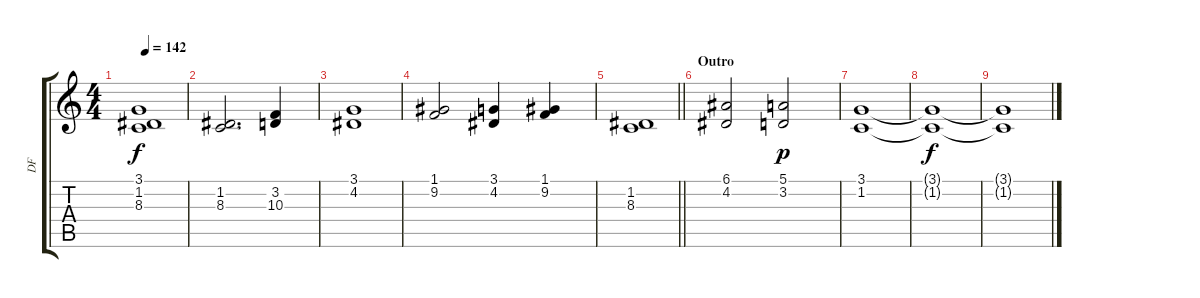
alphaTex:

\track ("DF " "DF ") {instrument acousticgrandpiano}
\staff {score tabs}
\tuning (E4 B3 G3 D3 A2 E2) {hide}
\ts (4 4)
\tempo 142
\clef g2
\ks c
(3.1 1.2 8.3).1{dy f} |
(1.2 8.3).2{d} (3.2 10.3).4 |
(3.1 4.2).1 |
(1.1 9.2).2 (3.1 4.2).4 (1.1 9.2).4 |
\barLineRight lightlight
(1.2 8.3).1 |
\section ("" "Outro")
(6.1 4.2).2 (5.1 3.2).2{dy p} |
(3.1 1.2).1 |
(3.1{t} 1.2{t}).1{dy f} |
(3.1{t} 1.2{t}).1
